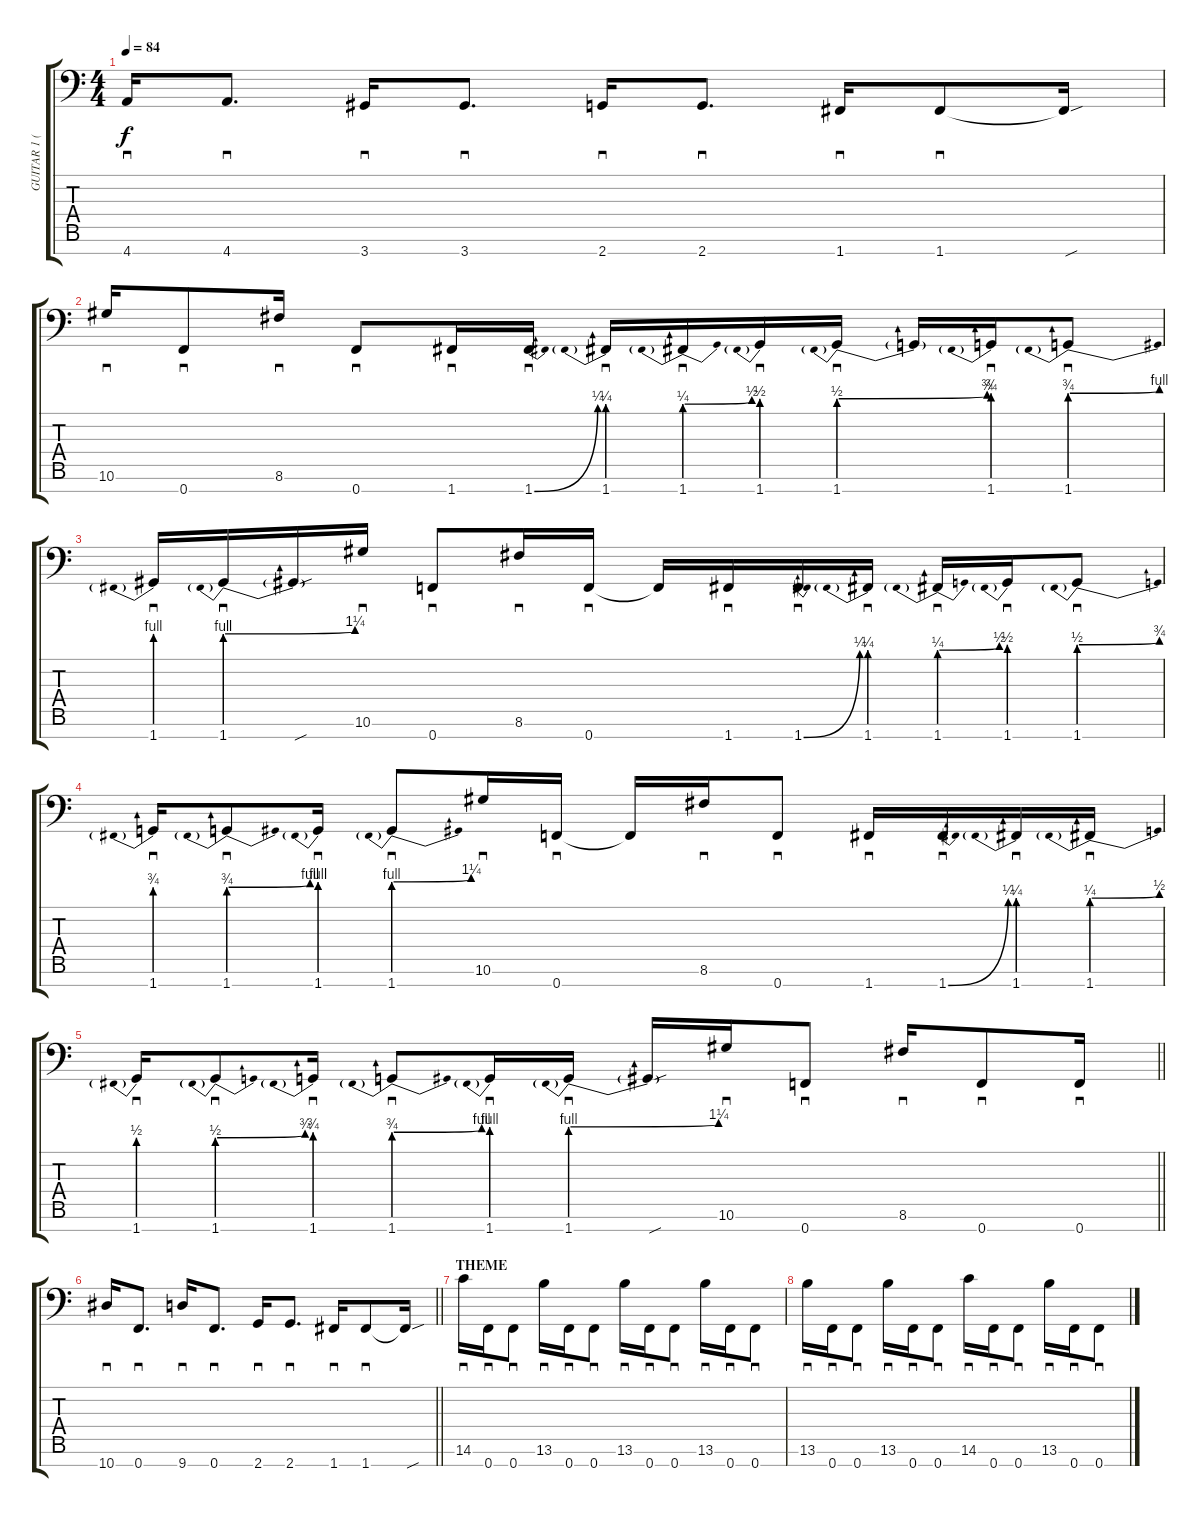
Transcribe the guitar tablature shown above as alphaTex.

\track ("GUITAR 1 (Fredrik Thordendal)" "GUITAR 1 (") {instrument overdrivenguitar}
\staff {score tabs}
\tuning (Bb3 F3 Db3 Ab2 Eb2 Bb1 F1) {hide}
\ts (4 4)
\tempo 84
\clef f4
\ks c
4.7.16{sd dy f} 4.7.8{d sd} 3.7.16{sd} 3.7.8{d sd} 2.7.16{sd} 2.7.8{d sd} 1.7.16{sd} 1.7.8{sd} 1.7{sou t}.16 |
10.6.16{sd} 0.7.8{sd} 8.6.16{sd} 0.7.8{sd} 1.7.16{sd} 1.7{be (bend 0 0 60 1)}.16{sd} 1.7{be (prebend 0 1 60 1)}.16{sd} 1.7{be (prebendbend 0 1 60 2)}.16{sd} 1.7{be (prebend 0 2 60 2)}.16{sd} 1.7{be (prebendbend 0 2 60 3)}.16{sd} 1.7{t}.16 1.7{be (prebend 0 3 60 3)}.16{sd} 1.7{be (prebendbend 0 3 60 4)}.8{sd} |
1.7{be (prebend 0 4 60 4)}.16{sd} 1.7{be (prebendbend 0 4 60 5)}.16{sd} 1.7{sou t}.16 10.6.16{sd} 0.7.8{sd} 8.6.16{sd} 0.7.16{sd} 0.7{t}.16 1.7.16{sd} 1.7{be (bend 0 0 60 1)}.16{sd} 1.7{be (prebend 0 1 60 1)}.16{sd} 1.7{be (prebendbend 0 1 60 2)}.16{sd} 1.7{be (prebend 0 2 60 2)}.16{sd} 1.7{be (prebendbend 0 2 60 3)}.8{sd} |
1.7{be (prebend 0 3 60 3)}.16{sd} 1.7{be (prebendbend 0 3 60 4)}.8{sd} 1.7{be (prebend 0 4 60 4)}.16{sd} 1.7{be (prebendbend 0 4 60 5)}.8{sd} 10.6.16{sd} 0.7.16{sd} 0.7{t}.16 8.6.16{sd} 0.7.8{sd} 1.7.16{sd} 1.7{be (bend 0 0 60 1)}.16{sd} 1.7{be (prebend 0 1 60 1)}.16{sd} 1.7{be (prebendbend 0 1 60 2)}.16{sd} |
\barLineRight lightlight
1.7{be (prebend 0 2 60 2)}.16{sd} 1.7{be (prebendbend 0 2 60 3)}.8{sd} 1.7{be (prebend 0 3 60 3)}.16{sd} 1.7{be (prebendbend 0 3 60 4)}.8{sd} 1.7{be (prebend 0 4 60 4)}.16{sd} 1.7{be (prebendbend 0 4 60 5)}.16{sd} 1.7{sou t}.16 10.6.16{sd} 0.7.8{sd} 8.6.16{sd} 0.7.8{sd} 0.7.16{sd} |
\barLineRight lightlight
10.7.16{sd} 0.7.8{d sd} 9.7.16{sd} 0.7.8{d sd} 2.7.16{sd} 2.7.8{d sd} 1.7.16{sd} 1.7.8{sd} 1.7{sou t}.16 |
\section ("" "THEME")
14.6.16{sd volume 13} 0.7.16{sd} 0.7.8{sd} 13.6.16{sd} 0.7.16{sd} 0.7.8{sd} 13.6.16{sd} 0.7.16{sd} 0.7.8{sd} 13.6.16{sd} 0.7.16{sd} 0.7.8{sd} |
13.6.16{sd} 0.7.16{sd} 0.7.8{sd} 13.6.16{sd} 0.7.16{sd} 0.7.8{sd} 14.6.16{sd} 0.7.16{sd} 0.7.8{sd} 13.6.16{sd} 0.7.16{sd} 0.7.8{sd}
